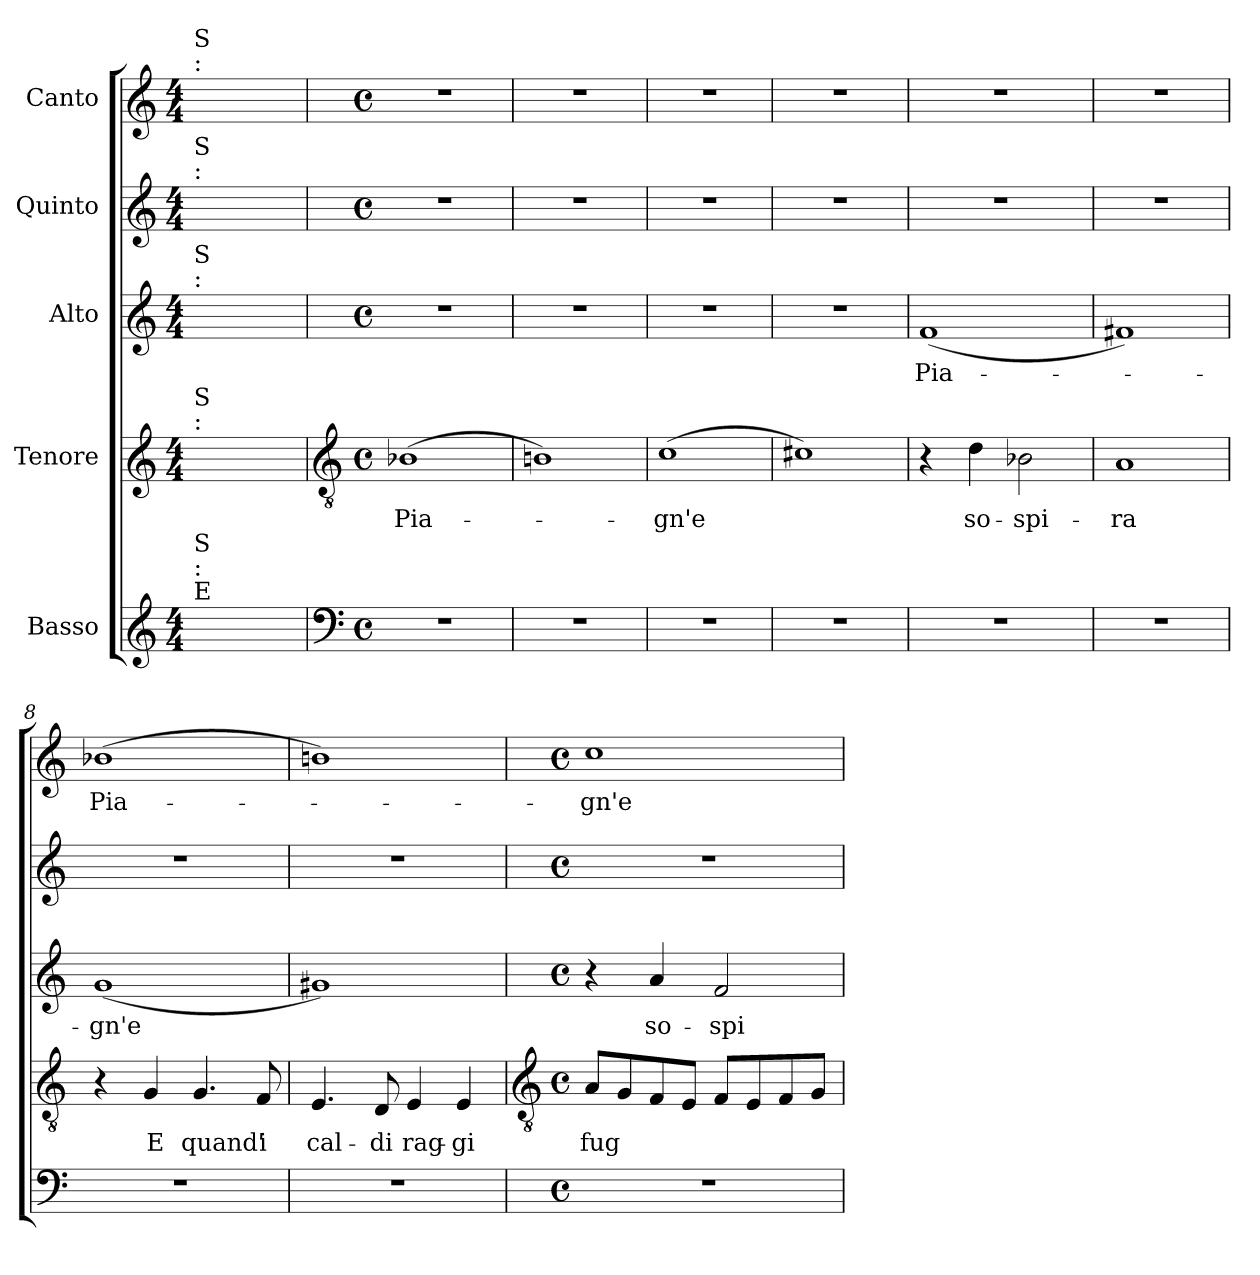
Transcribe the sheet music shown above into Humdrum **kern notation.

**kern	**kern	**text	**kern	**text	**kern	**kern	**text
*part5	*part4	*part4	*part3	*part3	*part2	*part1	*part1
*staff5	*staff4	*staff4	*staff3	*staff3	*staff2	*staff1	*staff1
*I"Basso	*I"Tenore	*	*I"Alto	*	*I"Quinto	*I"Canto	*
*clefG2	*clefG2	*	*clefG2	*	*clefG2	*clefG2	*
*k[]	*k[]	*	*k[]	*	*k[]	*k[]	*
*M4/4	*M4/4	*	*M4/4	*	*M4/4	*M4/4	*
=1	=1	=1	=1	=1	=1	=1	=1
!	!	!	!	!	!	!LO:TX:a:t=&colon;	!
!	!	!	!	!	!	!LO:TX:a:t=S	!
!	!	!	!	!	!LO:TX:a:t=&colon;	!	!
!	!	!	!	!	!LO:TX:a:t=S	!	!
!	!	!	!LO:TX:a:t=&colon;	!	!	!	!
!	!	!	!LO:TX:a:t=S	!	!	!	!
!	!LO:TX:a:t=&colon;	!	!	!	!	!	!
!	!LO:TX:a:t=S	!	!	!	!	!	!
!LO:TX:a:t=E	!	!	!	!	!	!	!
!LO:TX:a:t=&colon;	!	!	!	!	!	!	!
!LO:TX:a:t=S	!	!	!	!	!	!	!
1ryy	1ryy	.	1ryy	.	1ryy	1ryy	.
!!LO:LB:g=z
=2	=2	=2	=2	=2	=2	=2	=2
*clefF4	*clefGv2	*	*	*	*	*	*
*M4/4	*M4/4	*	*M4/4	*	*M4/4	*M4/4	*
*met(c)	*met(c)	*	*met(c)	*	*met(c)	*met(c)	*
!	!	!LO:LY:b	!	!	!	!	!
1r	(>1B-X	Pia-	1r	.	1r	1r	.
=3	=3	=3	=3	=3	=3	=3	=3
1r	1Bni)	.	1r	.	1r	1r	.
=4	=4	=4	=4	=4	=4	=4	=4
!	!	!LO:LY:b	!	!	!	!	!
1r	(>1c	-gn'e	1r	.	1r	1r	.
=5	=5	=5	=5	=5	=5	=5	=5
1r	1c#X)	.	1r	.	1r	1r	.
=6	=6	=6	=6	=6	=6	=6	=6
!	!	!	!	!LO:LY:b	!	!	!
1r	4r	.	(<1f	Pia-	1r	1r	.
!	!	!LO:LY:b	!	!	!	!	!
.	4d\	so-	.	.	.	.	.
!	!	!LO:LY:b	!	!	!	!	!
.	2B-X\	-spi-	.	.	.	.	.
=7	=7	=7	=7	=7	=7	=7	=7
!	!	!LO:LY:b	!	!	!	!	!
1r	1A	-ra	1f#X)	.	1r	1r	.
=8	=8	=8	=8	=8	=8	=8	=8
!	!	!	!	!LO:LY:b	!	!	!LO:LY:b
1r	4r	.	(<1g	-gn'e	1r	(>1b-X	Pia-
!	!	!LO:LY:b	!	!	!	!	!
.	4G/	E	.	.	.	.	.
!	!	!LO:LY:b	!	!	!	!	!
.	4.G/	quand'	.	.	.	.	.
!	!	!LO:LY:b	!	!	!	!	!
.	8F/	i	.	.	.	.	.
=9	=9	=9	=9	=9	=9	=9	=9
!	!	!LO:LY:b	!	!	!	!	!
1r	4.E/	cal-	1g#X)	.	1r	1bni)	.
!	!	!LO:LY:b	!	!	!	!	!
.	8D/	-di	.	.	.	.	.
!	!	!LO:LY:b	!	!	!	!	!
.	4E/	rag-	.	.	.	.	.
!	!	!LO:LY:b	!	!	!	!	!
.	4E/	-gi	.	.	.	.	.
!!LO:PB:g=z
=10	=10	=10	=10	=10	=10	=10	=10
*	*clefGv2	*	*	*	*	*	*
*M4/4	*M4/4	*	*M4/4	*	*M4/4	*M4/4	*
*met(c)	*met(c)	*	*met(c)	*	*met(c)	*met(c)	*
*	*	*	*	*	*	*MM120	*
!	!	!LO:LY:b	!	!	!	!	!LO:LY:b
1r	8A/L	fug	4r	.	1r	1cc	-gn'e
.	8G/	.	.	.	.	.	.
!	!	!	!	!LO:LY:b	!	!	!
.	8F/	.	4a/	so-	.	.	.
.	8E/J	.	.	.	.	.	.
!	!	!	!	!LO:LY:b	!	!	!
.	8F/L	.	2f/	-spi-	.	.	.
.	8E/	.	.	.	.	.	.
.	8F/	.	.	.	.	.	.
.	8G/J	.	.	.	.	.	.
=	=	=	=	=	=	=	=
*-	*-	*-	*-	*-	*-	*-	*-
